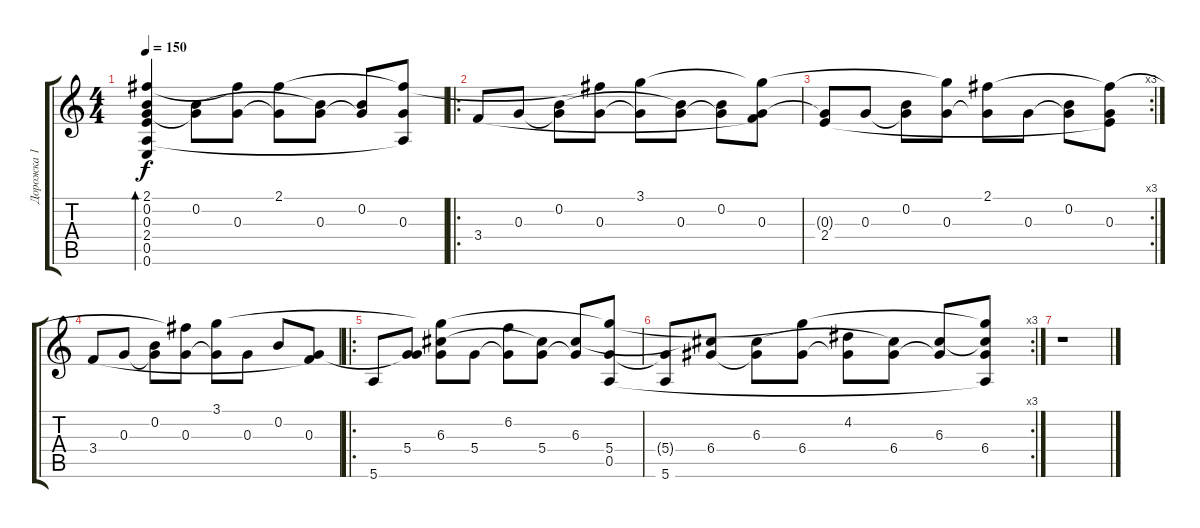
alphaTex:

\track ("Дорожка 1" "Дорожка 1") {instrument acousticguitarnylon}
\staff {score tabs}
\tuning (E4 B3 G3 D3 A2 E2) {hide}
\ts (4 4)
\tempo 150
\clef g2
\ks c
(2.1 0.2 0.3 2.4 0.5 0.6).4{bd 60 dy f} (0.2 0.3{t}).8 (2.1{t} 0.3).8 (2.1 0.3{t}).8 (0.2{t} 0.3).8 (0.2 0.3{t}).8 (2.1{t} 0.3 0.5{t}).8 |
\ro
3.4.8 0.3.8 (0.2 0.3{t}).8 (2.1{t} 0.3).8 (3.1 0.3{t}).8 (0.2{t} 0.3).8 (0.2 0.3{t}).8 (3.1{t} 0.3 3.4{t}).8 |
\rc 3
(0.3{t} 2.4).8 0.3.8 (0.2 0.3{t}).8 (3.1{t} 0.3).8 (2.1 0.3{t}).8 0.3.8 (0.2 0.3{t}).8 (2.1{t} 0.3 2.4{t}).8 |
3.4.8 0.3.8 (0.2 0.3{t}).8 (2.1{t} 0.3).8 (3.1 0.3{t}).8 0.3.8 0.2.8 (0.3 3.4{t}).8 |
\ro
5.6.8 (0.3{t} 5.4).8 (3.1{t} 6.3 5.4{t}).8 5.4.8 (6.2 5.4{t}).8 (6.3{t} 5.4).8 (6.3 5.4{t}).8 (3.1{t} 5.4 0.5).8 |
\rc 3
(5.4{t} 5.6).8 (6.3{t} 6.4).8 (6.3 6.4{t}).8 (3.1{t} 6.4).8 (4.2 6.4{t}).8 (6.3{t} 6.4).8 (6.3 6.4{t}).8 (3.1{t} 6.3{t} 6.4 0.5{t}).8 |
r.1{txt ""}
